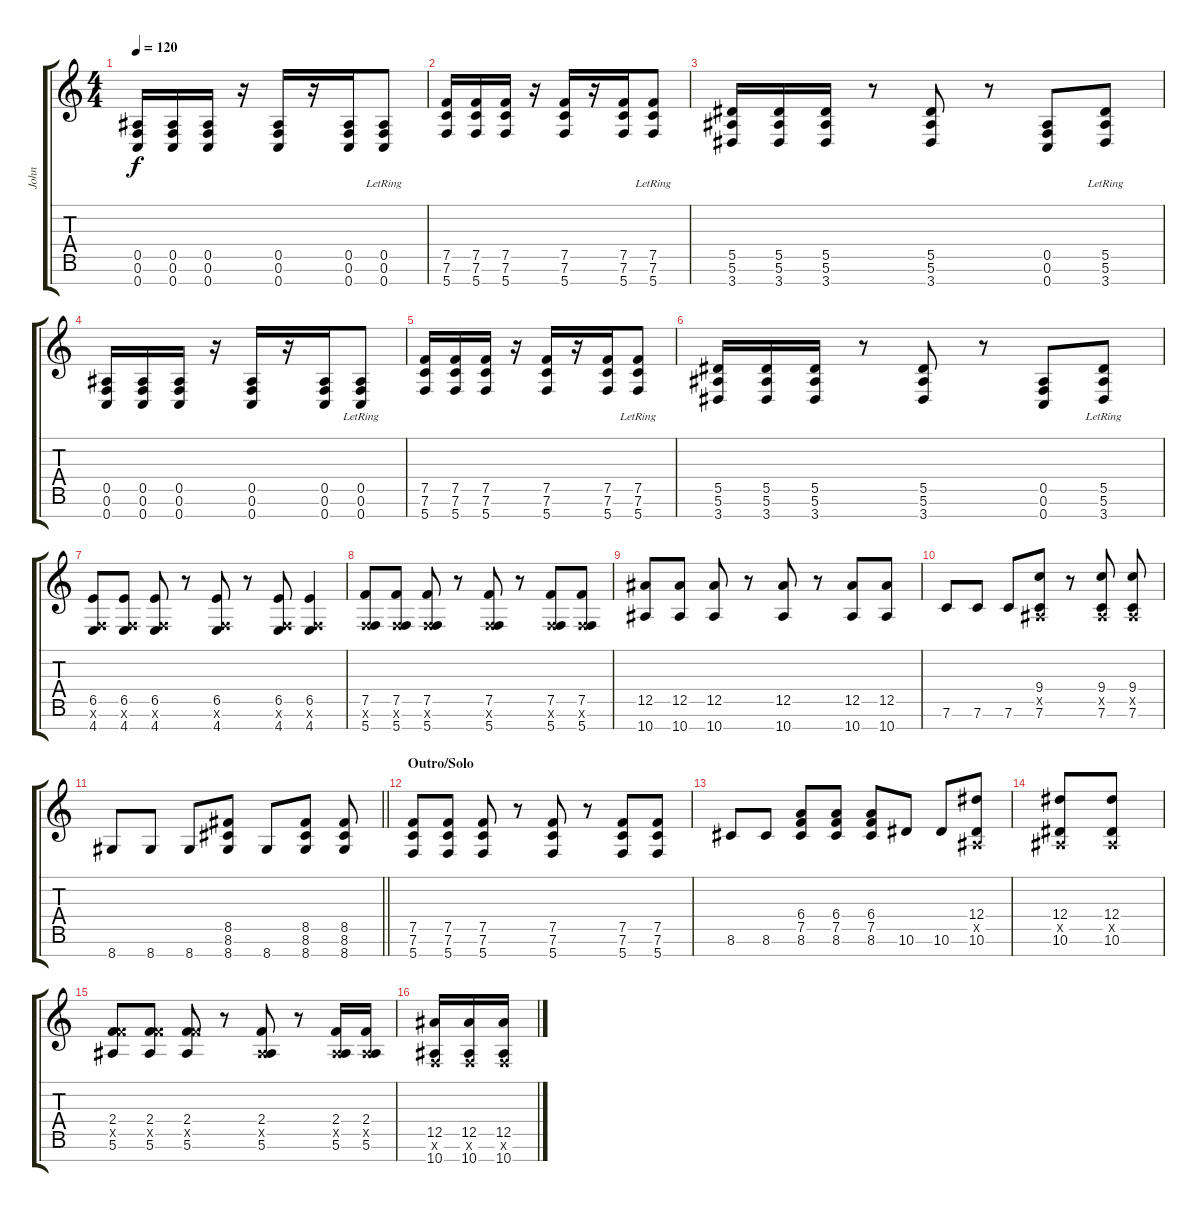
\track ("John" "John") {instrument distortionguitar}
\staff {score tabs}
\tuning (F4 C4 Ab3 Eb3 Bb2 F2 C2) {hide}
\ts (4 4)
\tempo 120
\clef g2
\ks c
(0.5 0.6 0.7).16{dy f} (0.5 0.6 0.7).16 (0.5 0.6 0.7).16 r.16 (0.5 0.6 0.7).16 r.16 (0.5 0.6 0.7).16 (0.5 0.6 0.7{lr}).8 |
(7.5 7.6 5.7).16 (7.5 7.6 5.7).16 (7.5 7.6 5.7).16 r.16 (7.5 7.6 5.7).16 r.16 (7.5 7.6 5.7).16 (7.5 7.6 5.7{lr}).8 |
(5.5 5.6 3.7).16 (5.5 5.6 3.7).16 (5.5 5.6 3.7).16 r.8 (5.5 5.6 3.7).8 r.8 (0.5 0.6 0.7).8 (5.5{lr} 5.6 3.7).8 |
(0.5 0.6 0.7).16 (0.5 0.6 0.7).16 (0.5 0.6 0.7).16 r.16 (0.5 0.6 0.7).16 r.16 (0.5 0.6 0.7).16 (0.5 0.6 0.7{lr}).8 |
(7.5 7.6 5.7).16 (7.5 7.6 5.7).16 (7.5 7.6 5.7).16 r.16 (7.5 7.6 5.7).16 r.16 (7.5 7.6 5.7).16 (7.5 7.6 5.7{lr}).8 |
(5.5 5.6 3.7).16 (5.5 5.6 3.7).16 (5.5 5.6 3.7).16 r.8 (5.5 5.6 3.7).8 r.8 (0.5 0.6 0.7).8 (5.5{lr} 5.6 3.7).8 |
(6.5 0.6{x} 4.7).8 (6.5 0.6{x} 4.7).8 (6.5 0.6{x} 4.7).8 r.8 (6.5 0.6{x} 4.7).8 r.8 (6.5 0.6{x} 4.7).8 (6.5 0.6{x} 4.7).4 |
(7.5 0.6{x} 5.7).8 (7.5 0.6{x} 5.7).8 (7.5 0.6{x} 5.7).8 r.8 (7.5 0.6{x} 5.7).8 r.8 (7.5 0.6{x} 5.7).8 (7.5 0.6{x} 5.7).8 |
(12.5 10.7).8 (12.5 10.7).8 (12.5 10.7).8 r.8 (12.5 10.7).8 r.8 (12.5 10.7).8 (12.5 10.7).8 |
7.6.8 7.6.8 7.6.8 (9.4 0.5{x} 7.6).8 r.8 (9.4 0.5{x} 7.6).8 (9.4 0.5{x} 7.6).8 |
\barLineRight lightlight
8.7.8 8.7.8 8.7.8 (8.5 8.6 8.7).8 8.7.8 (8.5 8.6 8.7).8 (8.5 8.6 8.7).8 |
\section ("" "Outro/Solo")
(7.5 7.6 5.7).8 (7.5 7.6 5.7).8 (7.5 7.6 5.7).8 r.8 (7.5 7.6 5.7).8 r.8 (7.5 7.6 5.7).8 (7.5 7.6 5.7).8 |
8.6.8 8.6.8 (6.4 7.5 8.6).8 (6.4 7.5 8.6).8 (6.4 7.5 8.6).8 10.6.8 10.6.8 (12.4 0.5{x} 10.6).8 |
(12.4 0.5{x} 10.6).8 (12.4 0.5{x} 10.6).8 |
(2.4 7.5{x} 5.6).8 (2.4 7.5{x} 5.6).8 (2.4 7.5{x} 5.6).8 r.8 (2.4 0.5{x} 5.6).8 r.8 (2.4 0.5{x} 5.6).16 (2.4 0.5{x} 5.6).16 |
(12.5 0.6{x} 10.7).16 (12.5 0.6{x} 10.7).16 (12.5 0.6{x} 10.7).16
